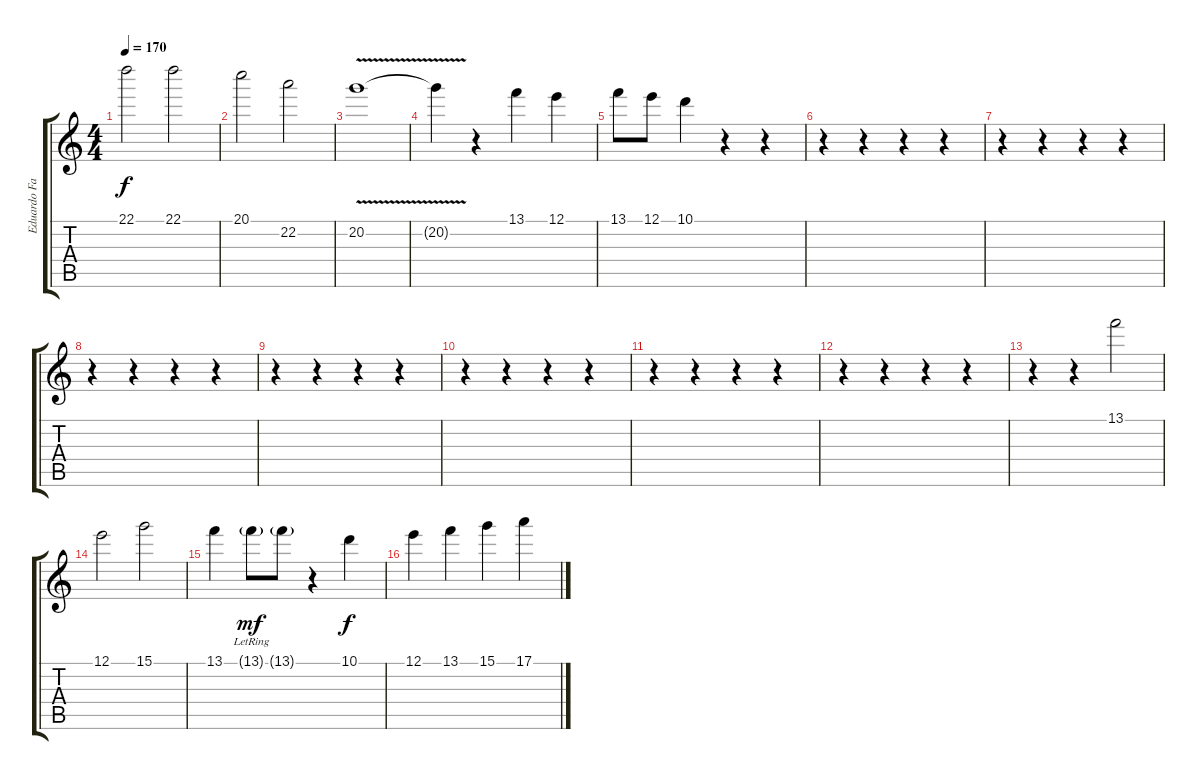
\track ("Eduardo Falaschi" "Eduardo Fa") {instrument overdrivenguitar}
\staff {score tabs}
\tuning (E4 B3 G3 D3 A2 E2) {hide}
\ts (4 4)
\tempo 170
\clef g2
\ks c
22.1.2{dy f} 22.1.2 |
20.1.2 22.2.2 |
20.2{v}.1 |
20.2{t}.4 r.4 13.1.4 12.1.4 |
13.1.8 12.1.8 10.1.4 r.4 r.4 |
r.4 r.4 r.4 r.4 |
r.4 r.4 r.4 r.4 |
r.4 r.4 r.4 r.4 |
r.4 r.4 r.4 r.4 |
r.4 r.4 r.4 r.4 |
r.4 r.4 r.4 r.4 |
r.4 r.4 r.4 r.4 |
r.4 r.4 13.1.2 |
12.1.2 15.1.2 |
13.1.4 13.1{g lr}.8{dy mf} 13.1{g lr}.8 r.4 10.1.4{dy f} |
12.1.4 13.1.4 15.1.4 17.1.4
